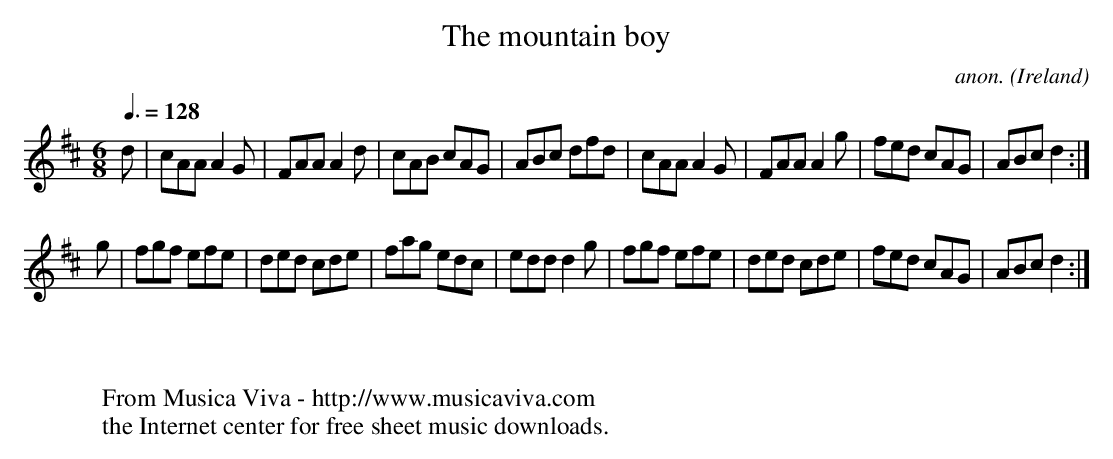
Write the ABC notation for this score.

X:1
T:The mountain boy
C:anon.
O:Ireland
M:6/8
L:1/8
Q:3/8=128
K:D
d|cAA A2G|FAA A2d|cAB cAG|ABc dfd|cAA A2G|FAA A2g|fed cAG|ABc d2:|
g|fgf efe|ded cde|fag edc|edd d2g|fgf efe|ded cde|fed cAG|ABc d2:|
W:
W:
W:  From Musica Viva - http://www.musicaviva.com
W:  the Internet center for free sheet music downloads.
